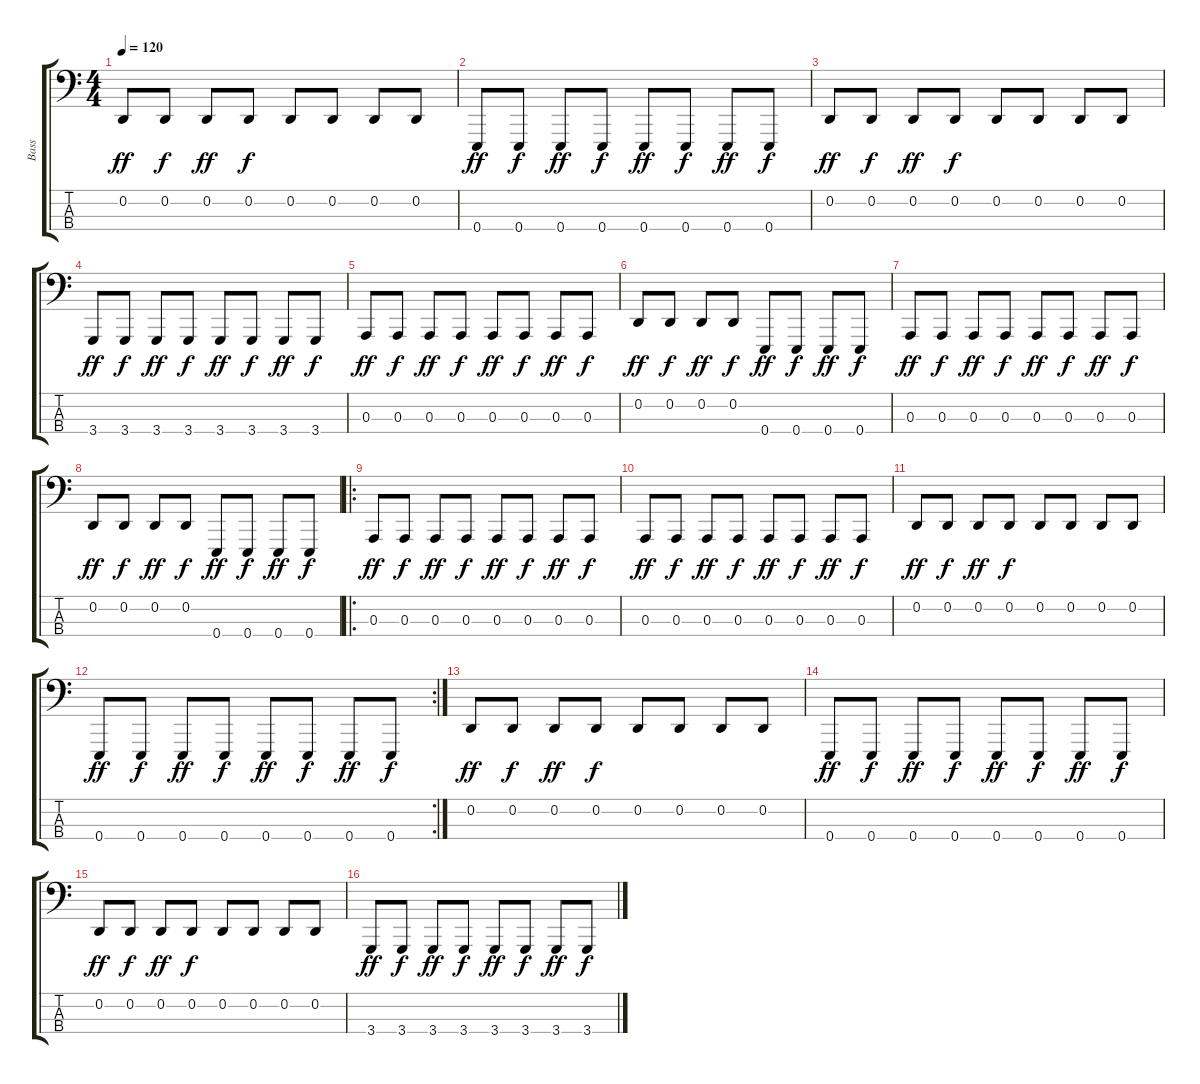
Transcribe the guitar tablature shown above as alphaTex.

\track ("Bass" "Bass") {instrument lead8bassandlead}
\staff {score tabs}
\tuning (G2 D2 A1 E1) {hide}
\ts (4 4)
\tempo 120
\clef f4
\ks c
0.2.8{dy ff} 0.2.8{dy f} 0.2.8{dy ff} 0.2.8{dy f} 0.2.8 0.2.8 0.2.8 0.2.8 |
0.4.8{dy ff} 0.4.8{dy f} 0.4.8{dy ff} 0.4.8{dy f} 0.4.8{dy ff} 0.4.8{dy f} 0.4.8{dy ff} 0.4.8{dy f} |
0.2.8{dy ff} 0.2.8{dy f} 0.2.8{dy ff} 0.2.8{dy f} 0.2.8 0.2.8 0.2.8 0.2.8 |
3.4.8{dy ff} 3.4.8{dy f} 3.4.8{dy ff} 3.4.8{dy f} 3.4.8{dy ff} 3.4.8{dy f} 3.4.8{dy ff} 3.4.8{dy f} |
0.3.8{dy ff} 0.3.8{dy f} 0.3.8{dy ff} 0.3.8{dy f} 0.3.8{dy ff} 0.3.8{dy f} 0.3.8{dy ff} 0.3.8{dy f} |
0.2.8{dy ff} 0.2.8{dy f} 0.2.8{dy ff} 0.2.8{dy f} 0.4.8{dy ff} 0.4.8{dy f} 0.4.8{dy ff} 0.4.8{dy f} |
0.3.8{dy ff} 0.3.8{dy f} 0.3.8{dy ff} 0.3.8{dy f} 0.3.8{dy ff} 0.3.8{dy f} 0.3.8{dy ff} 0.3.8{dy f} |
0.2.8{dy ff} 0.2.8{dy f} 0.2.8{dy ff} 0.2.8{dy f} 0.4.8{dy ff} 0.4.8{dy f} 0.4.8{dy ff} 0.4.8{dy f} |
\ro
0.3.8{dy ff} 0.3.8{dy f} 0.3.8{dy ff} 0.3.8{dy f} 0.3.8{dy ff} 0.3.8{dy f} 0.3.8{dy ff} 0.3.8{dy f} |
0.3.8{dy ff} 0.3.8{dy f} 0.3.8{dy ff} 0.3.8{dy f} 0.3.8{dy ff} 0.3.8{dy f} 0.3.8{dy ff} 0.3.8{dy f} |
0.2.8{dy ff} 0.2.8{dy f} 0.2.8{dy ff} 0.2.8{dy f} 0.2.8 0.2.8 0.2.8 0.2.8 |
\rc 2
0.4.8{dy ff} 0.4.8{dy f} 0.4.8{dy ff} 0.4.8{dy f} 0.4.8{dy ff} 0.4.8{dy f} 0.4.8{dy ff} 0.4.8{dy f} |
0.2.8{dy ff} 0.2.8{dy f} 0.2.8{dy ff} 0.2.8{dy f} 0.2.8 0.2.8 0.2.8 0.2.8 |
0.4.8{dy ff} 0.4.8{dy f} 0.4.8{dy ff} 0.4.8{dy f} 0.4.8{dy ff} 0.4.8{dy f} 0.4.8{dy ff} 0.4.8{dy f} |
0.2.8{dy ff} 0.2.8{dy f} 0.2.8{dy ff} 0.2.8{dy f} 0.2.8 0.2.8 0.2.8 0.2.8 |
3.4.8{dy ff} 3.4.8{dy f} 3.4.8{dy ff} 3.4.8{dy f} 3.4.8{dy ff} 3.4.8{dy f} 3.4.8{dy ff} 3.4.8{dy f}
